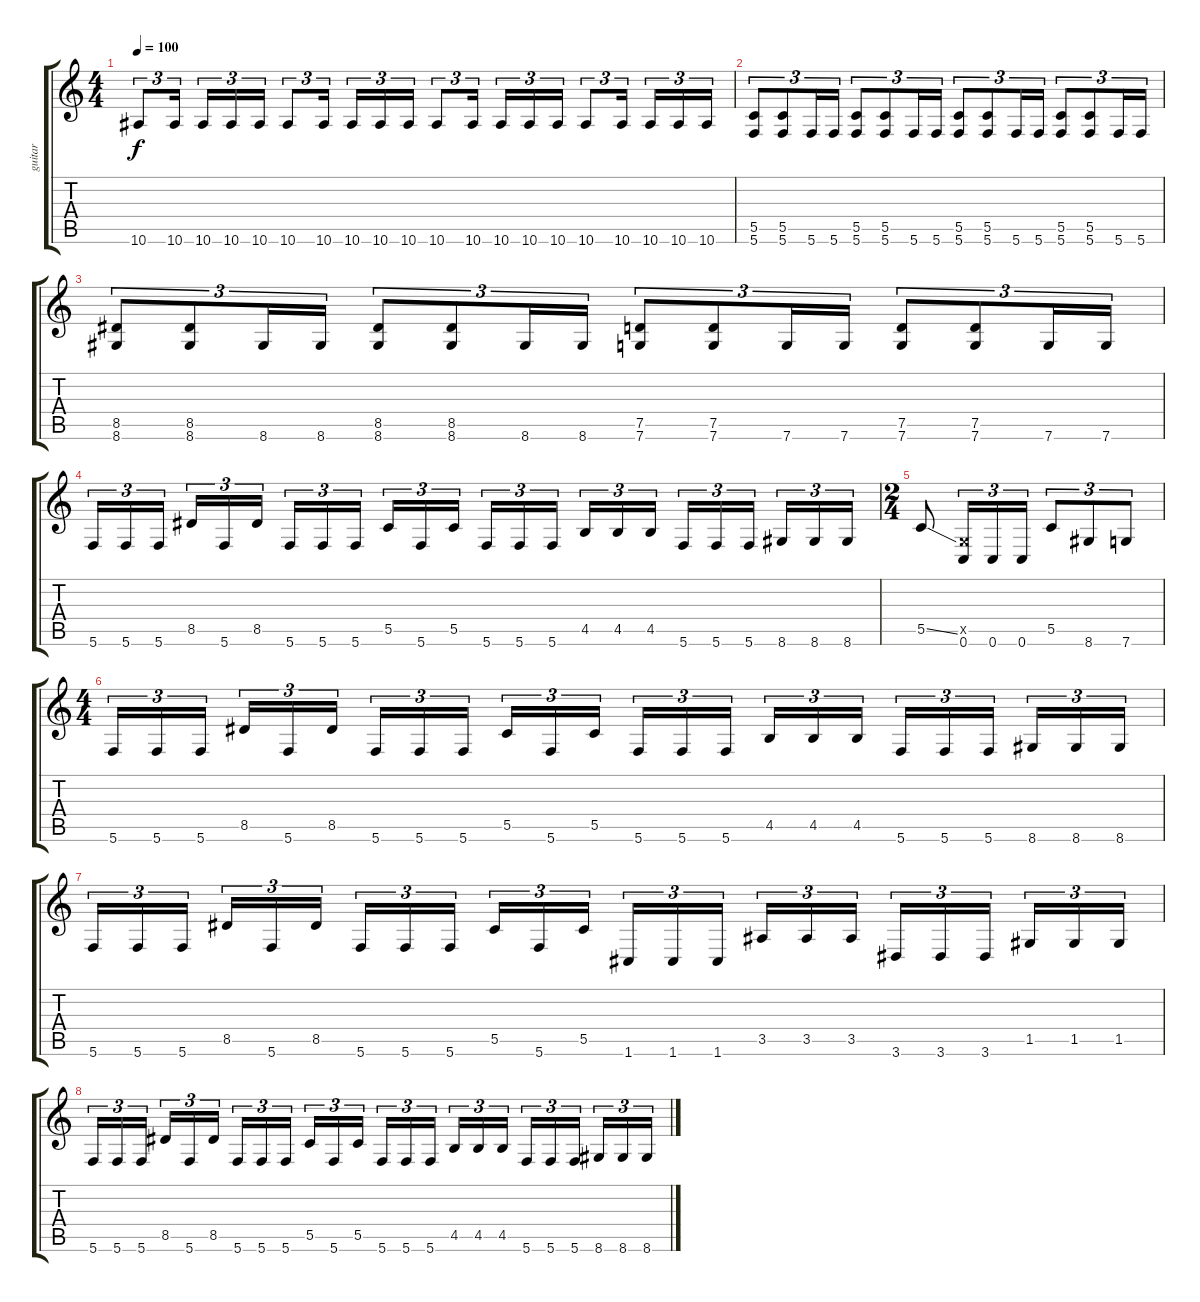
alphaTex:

\track ("guitar" "guitar") {instrument distortionguitar}
\staff {score tabs}
\tuning (D4 A3 F3 C3 G2 C2) {hide}
\ts (4 4)
\tempo 100
\clef g2
\ks c
10.6.8{tu (3 2) dy f} 10.6.16{tu (3 2)} 10.6.16{tu (3 2)} 10.6.16{tu (3 2)} 10.6.16{tu (3 2)} 10.6.8{tu (3 2)} 10.6.16{tu (3 2)} 10.6.16{tu (3 2)} 10.6.16{tu (3 2)} 10.6.16{tu (3 2)} 10.6.8{tu (3 2)} 10.6.16{tu (3 2)} 10.6.16{tu (3 2)} 10.6.16{tu (3 2)} 10.6.16{tu (3 2)} 10.6.8{tu (3 2)} 10.6.16{tu (3 2)} 10.6.16{tu (3 2)} 10.6.16{tu (3 2)} 10.6.16{tu (3 2)} |
(5.5 5.6).8{tu (3 2)} (5.5 5.6).8{tu (3 2)} 5.6.16{tu (3 2)} 5.6.16{tu (3 2)} (5.5 5.6).8{tu (3 2)} (5.5 5.6).8{tu (3 2)} 5.6.16{tu (3 2)} 5.6.16{tu (3 2)} (5.5 5.6).8{tu (3 2)} (5.5 5.6).8{tu (3 2)} 5.6.16{tu (3 2)} 5.6.16{tu (3 2)} (5.5 5.6).8{tu (3 2)} (5.5 5.6).8{tu (3 2)} 5.6.16{tu (3 2)} 5.6.16{tu (3 2)} |
(8.5 8.6).8{tu (3 2)} (8.5 8.6).8{tu (3 2)} 8.6.16{tu (3 2)} 8.6.16{tu (3 2)} (8.5 8.6).8{tu (3 2)} (8.5 8.6).8{tu (3 2)} 8.6.16{tu (3 2)} 8.6.16{tu (3 2)} (7.5 7.6).8{tu (3 2)} (7.5 7.6).8{tu (3 2)} 7.6.16{tu (3 2)} 7.6.16{tu (3 2)} (7.5 7.6).8{tu (3 2)} (7.5 7.6).8{tu (3 2)} 7.6.16{tu (3 2)} 7.6.16{tu (3 2)} |
5.6.16{tu (3 2)} 5.6.16{tu (3 2)} 5.6.16{tu (3 2)} 8.5.16{tu (3 2)} 5.6.16{tu (3 2)} 8.5.16{tu (3 2)} 5.6.16{tu (3 2)} 5.6.16{tu (3 2)} 5.6.16{tu (3 2)} 5.5.16{tu (3 2)} 5.6.16{tu (3 2)} 5.5.16{tu (3 2)} 5.6.16{tu (3 2)} 5.6.16{tu (3 2)} 5.6.16{tu (3 2)} 4.5.16{tu (3 2)} 4.5.16{tu (3 2)} 4.5.16{tu (3 2)} 5.6.16{tu (3 2)} 5.6.16{tu (3 2)} 5.6.16{tu (3 2)} 8.6.16{tu (3 2)} 8.6.16{tu (3 2)} 8.6.16{tu (3 2)} |
\ts (2 4)
5.5{ss}.8 (0.5{x} 0.6).16{tu (3 2)} 0.6.16{tu (3 2)} 0.6.16{tu (3 2)} 5.5.8{tu (3 2)} 8.6.8{tu (3 2)} 7.6.8{tu (3 2)} |
\ts (4 4)
5.6.16{tu (3 2)} 5.6.16{tu (3 2)} 5.6.16{tu (3 2)} 8.5.16{tu (3 2)} 5.6.16{tu (3 2)} 8.5.16{tu (3 2)} 5.6.16{tu (3 2)} 5.6.16{tu (3 2)} 5.6.16{tu (3 2)} 5.5.16{tu (3 2)} 5.6.16{tu (3 2)} 5.5.16{tu (3 2)} 5.6.16{tu (3 2)} 5.6.16{tu (3 2)} 5.6.16{tu (3 2)} 4.5.16{tu (3 2)} 4.5.16{tu (3 2)} 4.5.16{tu (3 2)} 5.6.16{tu (3 2)} 5.6.16{tu (3 2)} 5.6.16{tu (3 2)} 8.6.16{tu (3 2)} 8.6.16{tu (3 2)} 8.6.16{tu (3 2)} |
5.6.16{tu (3 2)} 5.6.16{tu (3 2)} 5.6.16{tu (3 2)} 8.5.16{tu (3 2)} 5.6.16{tu (3 2)} 8.5.16{tu (3 2)} 5.6.16{tu (3 2)} 5.6.16{tu (3 2)} 5.6.16{tu (3 2)} 5.5.16{tu (3 2)} 5.6.16{tu (3 2)} 5.5.16{tu (3 2)} 1.6.16{tu (3 2)} 1.6.16{tu (3 2)} 1.6.16{tu (3 2)} 3.5.16{tu (3 2)} 3.5.16{tu (3 2)} 3.5.16{tu (3 2)} 3.6.16{tu (3 2)} 3.6.16{tu (3 2)} 3.6.16{tu (3 2)} 1.5.16{tu (3 2)} 1.5.16{tu (3 2)} 1.5.16{tu (3 2)} |
5.6.16{tu (3 2)} 5.6.16{tu (3 2)} 5.6.16{tu (3 2)} 8.5.16{tu (3 2)} 5.6.16{tu (3 2)} 8.5.16{tu (3 2)} 5.6.16{tu (3 2)} 5.6.16{tu (3 2)} 5.6.16{tu (3 2)} 5.5.16{tu (3 2)} 5.6.16{tu (3 2)} 5.5.16{tu (3 2)} 5.6.16{tu (3 2)} 5.6.16{tu (3 2)} 5.6.16{tu (3 2)} 4.5.16{tu (3 2)} 4.5.16{tu (3 2)} 4.5.16{tu (3 2)} 5.6.16{tu (3 2)} 5.6.16{tu (3 2)} 5.6.16{tu (3 2)} 8.6.16{tu (3 2)} 8.6.16{tu (3 2)} 8.6.16{tu (3 2)}
